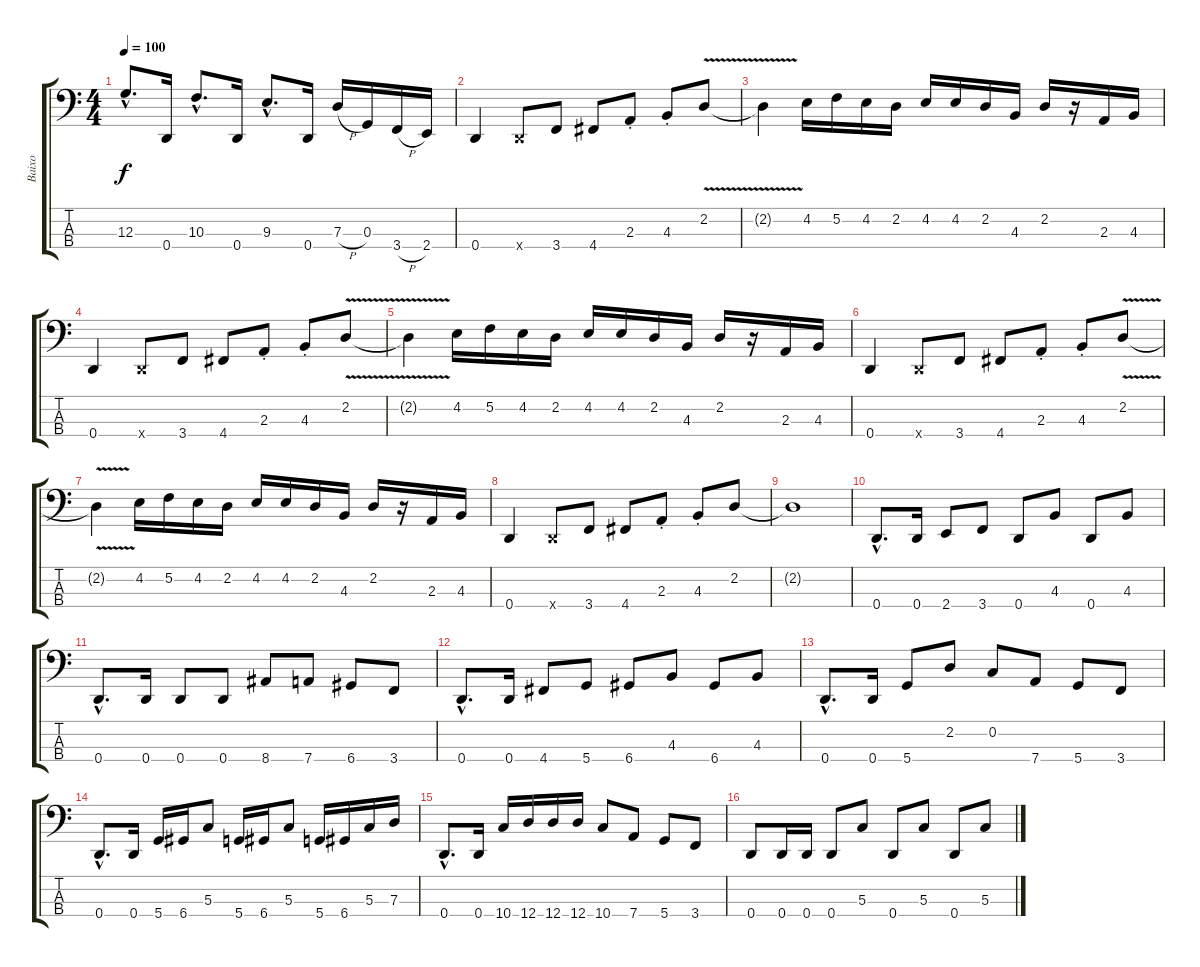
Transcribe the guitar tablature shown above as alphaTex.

\track ("Baixo" "Baixo") {instrument electricbasspick}
\staff {score tabs}
\tuning (F2 C2 G1 D1) {hide}
\ts (4 4)
\tempo 100
\clef f4
\ks c
12.3{hac}.8{d dy f} 0.4.16 10.3{hac}.8{d} 0.4.16 9.3{hac}.8{d} 0.4.16 7.3{h}.16 0.3.16 3.4{h}.16 2.4.16 |
0.4.4 0.4{x}.8 3.4.8 4.4.8 2.3{st}.8 4.3{st}.8 2.2{v}.8 |
2.2{t}.4 4.2.16 5.2.16 4.2.16 2.2.16 4.2.16 4.2.16 2.2.16 4.3.16 2.2.16 r.16 2.3.16 4.3.16 |
0.4.4 0.4{x}.8 3.4.8 4.4.8 2.3{st}.8 4.3{st}.8 2.2{v}.8 |
2.2{t}.4 4.2.16 5.2.16 4.2.16 2.2.16 4.2.16 4.2.16 2.2.16 4.3.16 2.2.16 r.16 2.3.16 4.3.16 |
0.4.4 0.4{x}.8 3.4.8 4.4.8 2.3{st}.8 4.3{st}.8 2.2{v}.8 |
2.2{t}.4 4.2.16 5.2.16 4.2.16 2.2.16 4.2.16 4.2.16 2.2.16 4.3.16 2.2.16 r.16 2.3.16 4.3.16 |
0.4.4 0.4{x}.8 3.4.8 4.4.8 2.3{st}.8 4.3{st}.8 2.2.8 |
2.2{t}.1 |
0.4{hac}.8{d} 0.4.16 2.4.8 3.4.8 0.4.8 4.3.8 0.4.8 4.3.8 |
0.4{hac}.8{d} 0.4.16 0.4.8 0.4.8 8.4.8 7.4.8 6.4.8 3.4.8 |
0.4{hac}.8{d} 0.4.16 4.4.8 5.4.8 6.4.8 4.3.8 6.4.8 4.3.8 |
0.4{hac}.8{d} 0.4.16 5.4.8 2.2.8 0.2.8 7.4.8 5.4.8 3.4.8 |
0.4{hac}.8{d} 0.4.16 5.4.16 6.4.16 5.3.8 5.4.16 6.4.16 5.3.8 5.4.16 6.4.16 5.3.16 7.3.16 |
0.4{hac}.8{d} 0.4.16 10.4.16 12.4.16 12.4.16 12.4.16 10.4.8 7.4.8 5.4.8 3.4.8 |
0.4.8 0.4.16 0.4.16 0.4.8 5.3.8 0.4.8 5.3.8 0.4.8 5.3.8
